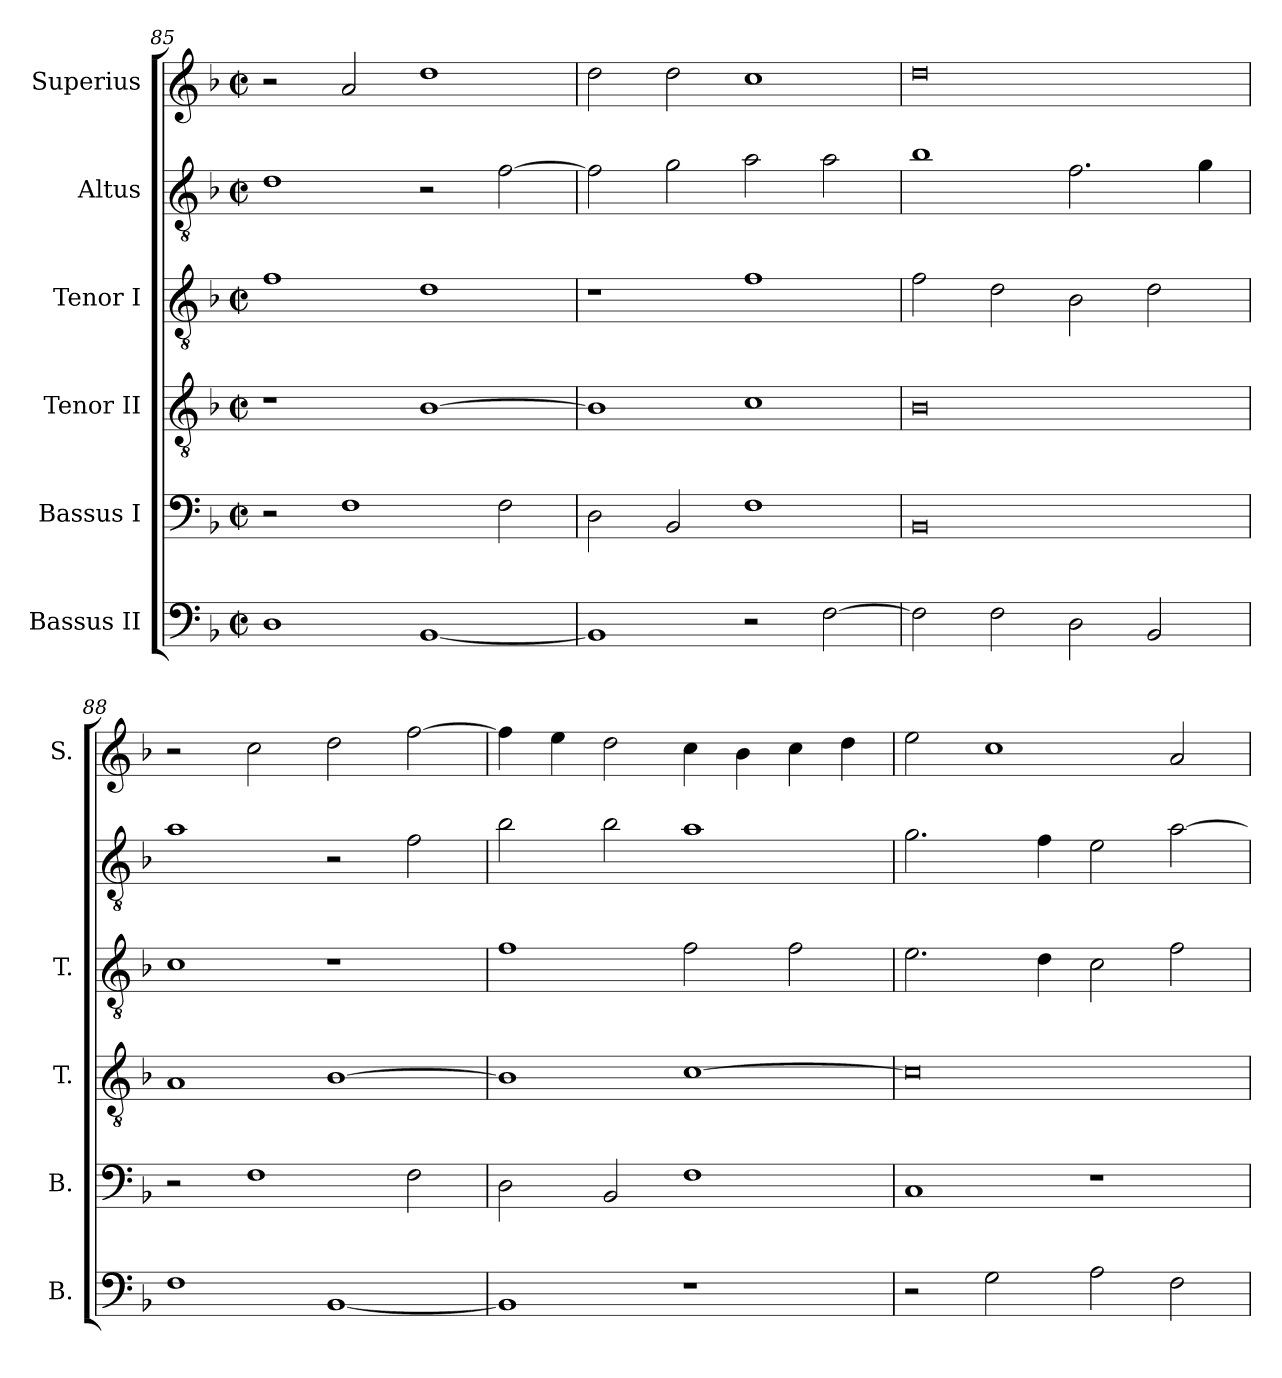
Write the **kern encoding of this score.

**kern	**kern	**kern	**kern	**kern	**kern
*part6	*part5	*part4	*part3	*part2	*part1
*staff6	*staff5	*staff4	*staff3	*staff2	*staff1
*I"Bassus II	*I"Bassus I	*I"Tenor II	*I"Tenor I	*I"Altus	*I"Superius
*I'B.	*I'B.	*I'T.	*I'T.	*	*I'S.
*clefF4	*clefF4	*clefGv2	*clefGv2	*clefGv2	*clefG2
*	*	*ITrd7c12	*ITrd7c12	*ITrd7c12	*
*k[b-]	*k[b-]	*k[b-]	*k[b-]	*k[b-]	*k[b-]
*F:	*F:	*F:	*F:	*F:	*F:
*M2/2	*M2/2	*M2/2	*M2/2	*M2/2	*M2/2
*met(c|)	*met(c|)	*met(c|)	*met(c|)	*met(c|)	*met(c|)
=85	=85	=85	=85	=85	=85
1Di	2r	1r	1Fi	1Di	2r
.	1Fi	.	.	.	2ai/
[<1BB-i	.	[>1BB-i	1Di	2r	1ddi
.	2Fi\	.	.	[>2Fi\	.
!!LO:PB:g=z
=86	=86	=86	=86	=86	=86
1BB-i]	2Di\	1BB-i]	1r	2Fi\]	2ddi\
.	2BB-i/	.	.	2Gi\	2ddi\
2r	1Fi	1Ci	1Fi	2Ai\	1cci
[>2Fi\	.	.	.	2Ai\	.
=87	=87	=87	=87	=87	=87
2Fi\]	0BB-i	0BB-i	2Fi\	1B-i	0ddi
2Fi\	.	.	2Di\	.	.
2Di\	.	.	2BB-i\	2.Fi\	.
2BB-i/	.	.	2Di\	.	.
.	.	.	.	4Gi\	.
=88	=88	=88	=88	=88	=88
1Fi	2r	1AAi	1Ci	1Ai	2r
.	1Fi	.	.	.	2cci\
[<1BB-i	.	[>1BB-i	1r	2r	2ddi\
.	2Fi\	.	.	2Fi\	[>2ffi\
=89	=89	=89	=89	=89	=89
1BB-i]	2Di\	1BB-i]	1Fi	2B-i\	4ffi\]
.	.	.	.	.	4eei\
.	2BB-i/	.	.	2B-i\	2ddi\
1r	1Fi	[>1Ci	2Fi\	1Ai	4cci\
.	.	.	.	.	4b-i\
.	.	.	2Fi\	.	4cci\
.	.	.	.	.	4ddi\
=90	=90	=90	=90	=90	=90
2r	1Ci	0Ci]	2.Ei\	2.Gi\	2eei\
2Gi\	.	.	.	.	1cci
.	.	.	4Di\	4Fi\	.
2Ai\	1r	.	2Ci\	2Ei\	.
2Fi\	.	.	2Fi\	[>2Ai\	2ai/
=	=	=	=	=	=
*-	*-	*-	*-	*-	*-
